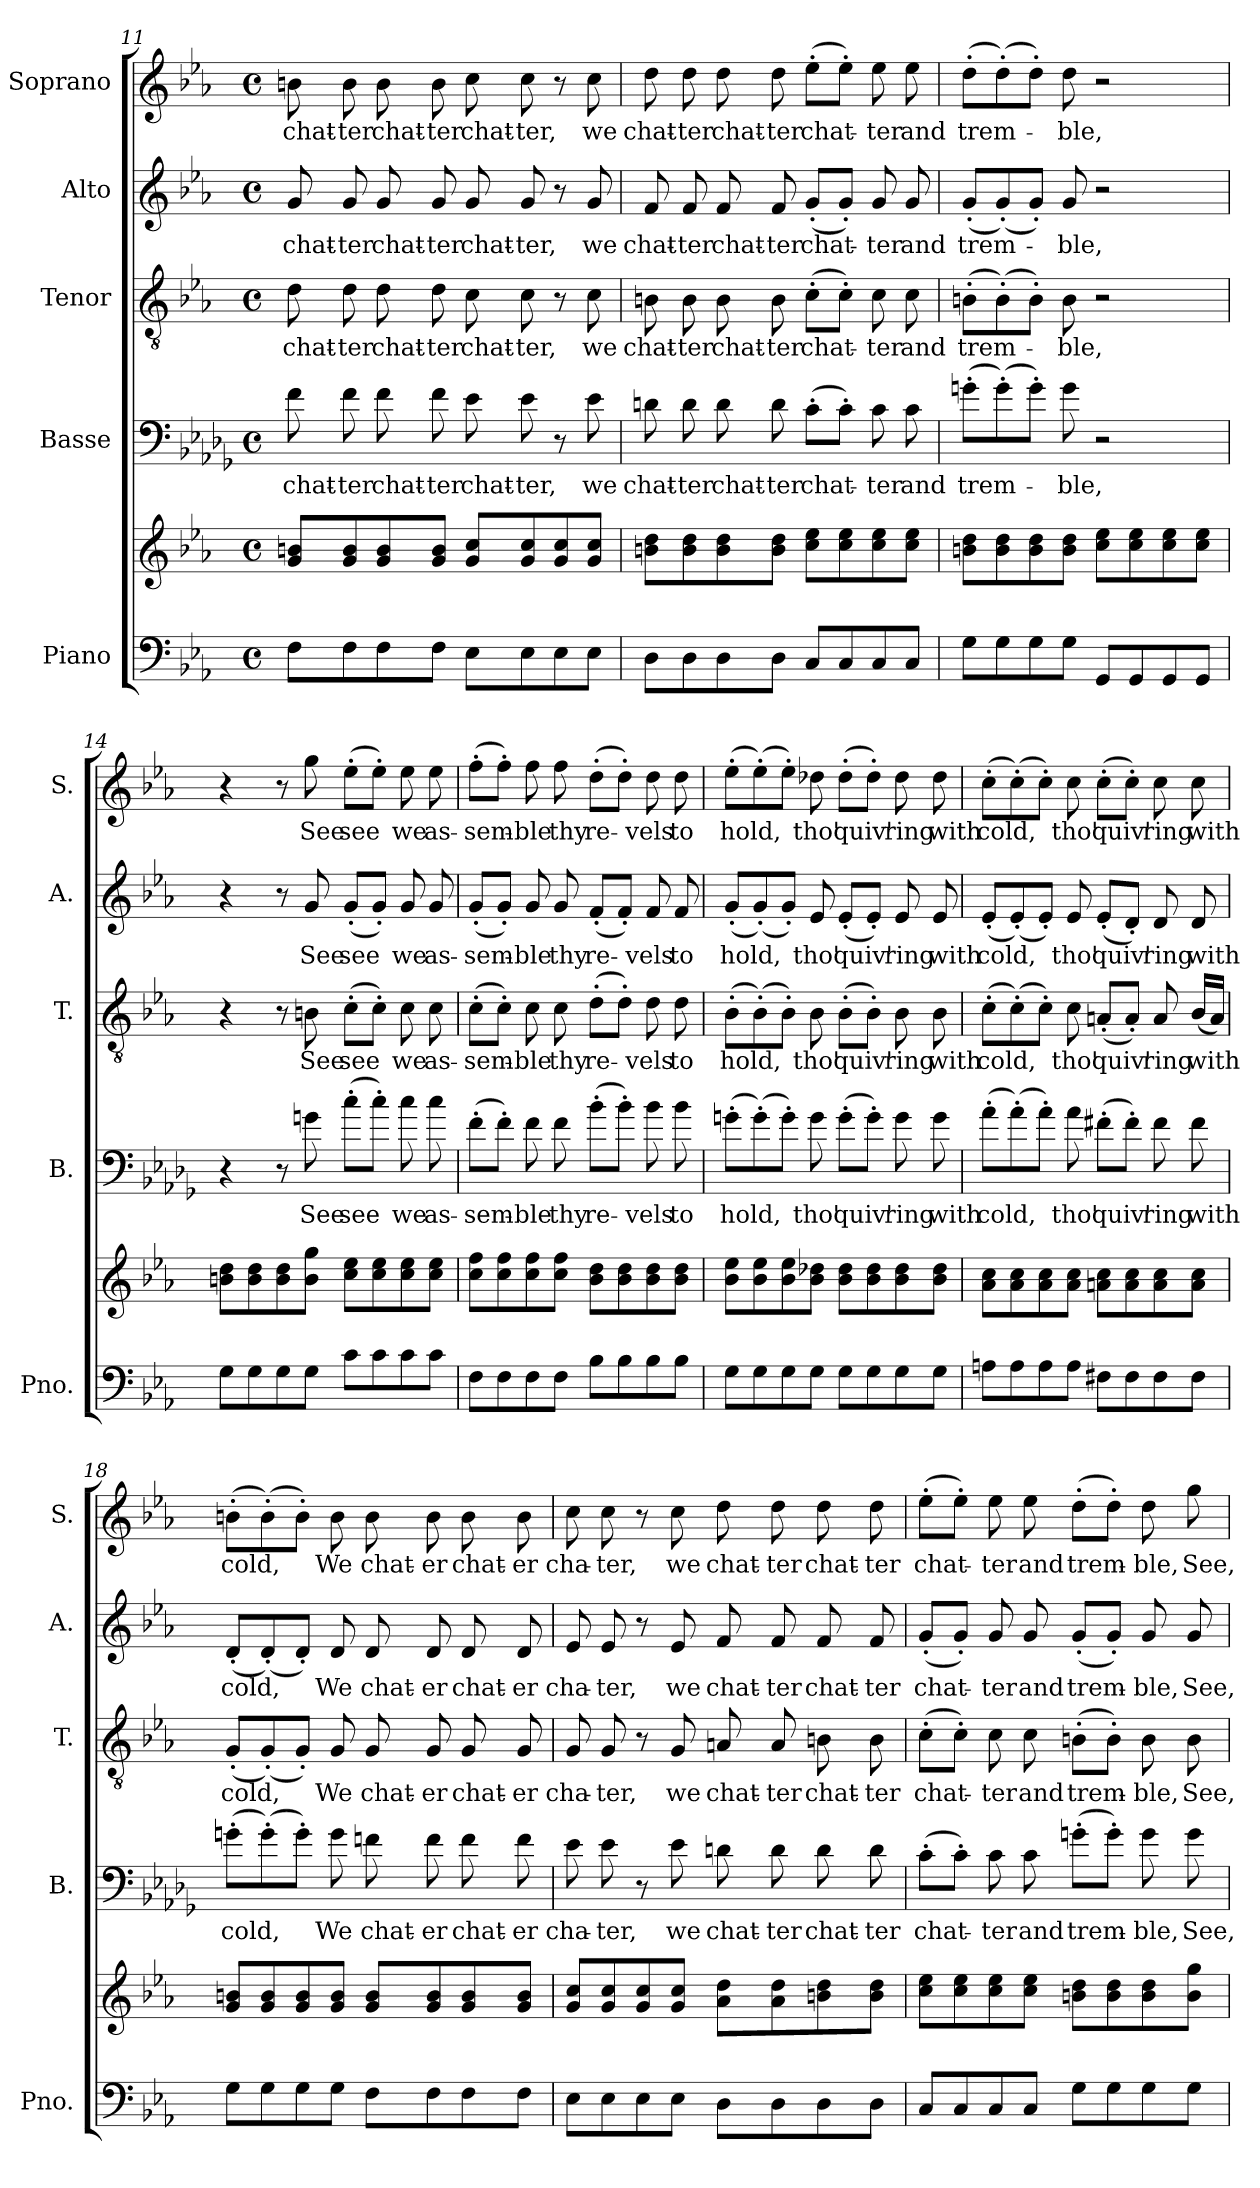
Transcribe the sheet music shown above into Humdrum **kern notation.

**kern	**kern	**kern	**text	**kern	**text	**kern	**text	**kern	**text
*part5	*part5	*part4	*part4	*part3	*part3	*part2	*part2	*part1	*part1
*staff6	*staff5	*staff4	*staff4	*staff3	*staff3	*staff2	*staff2	*staff1	*staff1
*I"Piano	*	*I"Basse	*	*I"Tenor	*	*I"Alto	*	*I"Soprano	*
*I'Pno.	*	*I'B.	*	*I'T.	*	*I'A.	*	*I'S.	*
*clefF4	*clefG2	*clefF4	*	*clefGv2	*	*clefG2	*	*clefG2	*
*	*	*ITrd8c14	*	*	*	*	*	*	*
*k[b-e-a-]	*k[b-e-a-]	*k[b-e-a-d-g-]	*	*k[b-e-a-]	*	*k[b-e-a-]	*	*k[b-e-a-]	*
*M4/4	*M4/4	*M4/4	*	*M4/4	*	*M4/4	*	*M4/4	*
*met(c)	*met(c)	*met(c)	*	*met(c)	*	*met(c)	*	*met(c)	*
=11	=11	=11	=11	=11	=11	=11	=11	=11	=11
8F\L	8g/ 8bn/L	8Fi\	chat-	8d\	chat-	8g/	chat-	8bn\	chat-
8F\	8g/ 8b/	8Fi\	-ter	8d\	-ter	8g/	-ter	8b\	-ter
8F\	8g/ 8b/	8Fi\	chat-	8d\	chat-	8g/	chat-	8b\	chat-
8F\J	8g/ 8b/J	8Fi\	-ter	8d\	-ter	8g/	-ter	8b\	-ter
8E-\L	8g/ 8cc/L	8E-i\	chat-	8c\	chat-	8g/	chat-	8cc\	chat-
8E-\	8g/ 8cc/	8E-i\	-ter,	8c\	-ter,	8g/	-ter,	8cc\	-ter,
8E-\	8g/ 8cc/	8r	.	8r	.	8r	.	8r	.
8E-\J	8g/ 8cc/J	8E-i\	we	8c\	we	8g/	we	8cc\	we
!!LO:LB:g=z
=12	=12	=12	=12	=12	=12	=12	=12	=12	=12
8D\L	8bn\ 8dd\L	8Dni\	chat-	8Bn\	chat-	8f/	chat-	8dd\	chat-
8D\	8b\ 8dd\	8Di\	-ter	8B\	-ter	8f/	-ter	8dd\	-ter
8D\	8b\ 8dd\	8Di\	chat-	8B\	chat-	8f/	chat-	8dd\	chat-
8D\J	8b\ 8dd\J	8Di\	-ter	8B\	-ter	8f/	-ter	8dd\	-ter
8C/L	8cc\ 8ee-\L	(8C'i\L	chat-	(8c'\L	chat-	(8g'/L	chat-	(8ee-'\L	chat-
8C/	8cc\ 8ee-\	8C'i\J)	.	8c'\J)	.	8g'/J)	.	8ee-'\J)	.
8C/	8cc\ 8ee-\	8Ci\	-ter	8c\	-ter	8g/	-ter	8ee-\	-ter
8C/J	8cc\ 8ee-\J	8Ci\	and	8c\	and	8g/	and	8ee-\	and
=13	=13	=13	=13	=13	=13	=13	=13	=13	=13
8G\L	8bn\ 8dd\L	(8Gn'i\L	trem-	(8Bn'\L	trem-	(8g'/L	trem-	(8dd'\L	trem-
8G\	8b\ 8dd\	(8G'i\)	.	(8B'\)	.	(8g'/)	.	(8dd'\)	.
8G\	8b\ 8dd\	8G'i\J)	.	8B'\J)	.	8g'/J)	.	8dd'\J)	.
8G\J	8b\ 8dd\J	8Gi\	-ble,	8B\	-ble,	8g/	-ble,	8dd\	-ble,
8GG/L	8cc\ 8ee-\L	2r	.	2r	.	2r	.	2r	.
8GG/	8cc\ 8ee-\	.	.	.	.	.	.	.	.
8GG/	8cc\ 8ee-\	.	.	.	.	.	.	.	.
8GG/J	8cc\ 8ee-\J	.	.	.	.	.	.	.	.
=14	=14	=14	=14	=14	=14	=14	=14	=14	=14
8G\L	8bn\ 8dd\L	4r	.	4r	.	4r	.	4r	.
8G\	8b\ 8dd\	.	.	.	.	.	.	.	.
8G\	8b\ 8dd\	8r	.	8r	.	8r	.	8r	.
8G\J	8b\ 8gg\J	8Gni\	See	8Bn\	See	8g/	See	8gg\	See
8c\L	8cc\ 8ee-\L	(8c'i\L	see	(8c'\L	see	(8g'/L	see	(8ee-'\L	see
8c\	8cc\ 8ee-\	8c'i\J)	.	8c'\J)	.	8g'/J)	.	8ee-'\J)	.
8c\	8cc\ 8ee-\	8ci\	we	8c\	we	8g/	we	8ee-\	we
8c\J	8cc\ 8ee-\J	8ci\	as-	8c\	as-	8g/	as-	8ee-\	as-
=15	=15	=15	=15	=15	=15	=15	=15	=15	=15
8F\L	8cc\ 8ff\L	(8F'i\L	-sem-	(8c'\L	-sem-	(8g'/L	-sem-	(8ff'\L	-sem-
8F\	8cc\ 8ff\	8F'i\J)	.	8c'\J)	.	8g'/J)	.	8ff'\J)	.
8F\	8cc\ 8ff\	8Fi\	-ble	8c\	-ble	8g/	-ble	8ff\	-ble
8F\J	8cc\ 8ff\J	8Fi\	thy	8c\	thy	8g/	thy	8ff\	thy
8B-\L	8b-\ 8dd\L	(8B-'i\L	re-	(8d'\L	re-	(8f'/L	re-	(8dd'\L	re-
8B-\	8b-\ 8dd\	8B-'i\J)	.	8d'\J)	.	8f'/J)	.	8dd'\J)	.
8B-\	8b-\ 8dd\	8B-i\	-vels	8d\	-vels	8f/	-vels	8dd\	-vels
8B-\J	8b-\ 8dd\J	8B-i\	to	8d\	to	8f/	to	8dd\	to
!!LO:LB:g=z
=16	=16	=16	=16	=16	=16	=16	=16	=16	=16
8G\L	8b-\ 8ee-\L	(8Gn'i\L	hold,	(8B-'\L	hold,	(8g'/L	hold,	(8ee-'\L	hold,
8G\	8b-\ 8ee-\	(8G'i\)	.	(8B-'\)	.	(8g'/)	.	(8ee-'\)	.
8G\	8b-\ 8ee-\	8G'i\J)	.	8B-'\J)	.	8g'/J)	.	8ee-'\J)	.
8G\J	8b-\ 8dd-X\J	8Gi\	tho'	8B-\	tho'	8e-/	tho'	8dd-X\	tho'
8G\L	8b-\ 8dd-\L	(8G'i\L	quiv'	(8B-'\L	quiv'	(>8e-'/L	quiv'	(8dd-'\L	quiv'
8G\	8b-\ 8dd-\	8G'i\J)	.	8B-'\J)	.	8e-'/J)	.	8dd-'\J)	.
8G\	8b-\ 8dd-\	8Gi\	ring	8B-\	ring	8e-/	ring	8dd-\	ring
8G\J	8b-\ 8dd-\J	8Gi\	with	8B-\	with	8e-/	with	8dd-\	with
=17	=17	=17	=17	=17	=17	=17	=17	=17	=17
8An\L	8a-\ 8cc\L	(8A-'i\L	cold,	(8c'\L	cold,	(8e-'/L	cold,	(8cc'\L	cold,
8A\	8a-\ 8cc\	(8A-'i\)	.	(8c'\)	.	(8e-'/)	.	(8cc'\)	.
8A\	8a-\ 8cc\	8A-'i\J)	.	8c'\J)	.	8e-'/J)	.	8cc'\J)	.
8A\J	8a-\ 8cc\J	8A-i\	tho'	8c\	tho'	8e-/	tho'	8cc\	tho'
8F#X\L	8an\ 8cc\L	(8F#X'i\L	quiv'	(>8An'/L	quiv'	(>8e-'/L	quiv'	(8cc'\L	quiv'
8F#\	8a\ 8cc\	8F#'i\J)	.	8A'/J)	.	8d'/J)	.	8cc'\J)	.
8F#\	8a\ 8cc\	8F#i\	ring	8A/	ring	8d/	ring	8cc\	ring
8F#\J	8a\ 8cc\J	8F#i\	with	(16B-/LL	with	8d/	with	8cc\	with
.	.	.	.	16A/JJ)	.	.	.	.	.
=18	=18	=18	=18	=18	=18	=18	=18	=18	=18
8G\L	8g/ 8bn/L	(8Gn'i\L	cold,	(8G'/L	cold,	(8d'/L	cold,	(8bn'\L	cold,
8G\	8g/ 8b/	(8G'i\)	.	(8G'/)	.	(8d'/)	.	(8b'\)	.
8G\	8g/ 8b/	8G'i\J)	.	8G'/J)	.	8d'/J)	.	8b'\J)	.
8G\J	8g/ 8b/J	8Gi\	We	8G/	We	8d/	We	8b\	We
8F\L	8g/ 8b/L	8Fni\	chat-	8G/	chat-	8d/	chat-	8b\	chat-
8F\	8g/ 8b/	8Fi\	-er	8G/	-er	8d/	-er	8b\	-er
8F\	8g/ 8b/	8Fi\	chat-	8G/	chat-	8d/	chat-	8b\	chat-
8F\J	8g/ 8b/J	8Fi\	-er	8G/	-er	8d/	-er	8b\	-er
!!LO:PB:g=z
=19	=19	=19	=19	=19	=19	=19	=19	=19	=19
8E-\L	8g/ 8cc/L	8E-i\	cha-	8G/	cha-	8e-/	cha-	8cc\	cha-
8E-\	8g/ 8cc/	8E-i\	-ter,	8G/	-ter,	8e-/	-ter,	8cc\	-ter,
8E-\	8g/ 8cc/	8r	.	8r	.	8r	.	8r	.
8E-\J	8g/ 8cc/J	8E-i\	we	8G/	we	8e-/	we	8cc\	we
8D\L	8a-\ 8dd\L	8Dni\	chat-	8An/	chat-	8f/	chat-	8dd\	chat-
8D\	8a-\ 8dd\	8Di\	-ter	8A/	-ter	8f/	-ter	8dd\	-ter
8D\	8bn\ 8dd\	8Di\	chat-	8Bn\	chat-	8f/	chat-	8dd\	chat-
8D\J	8b\ 8dd\J	8Di\	-ter	8B\	-ter	8f/	-ter	8dd\	-ter
=20	=20	=20	=20	=20	=20	=20	=20	=20	=20
8C/L	8cc\ 8ee-\L	(8C'i\L	chat-	(8c'\L	chat-	(8g'/L	chat-	(8ee-'\L	chat-
8C/	8cc\ 8ee-\	8C'i\J)	.	8c'\J)	.	8g'/J)	.	8ee-'\J)	.
8C/	8cc\ 8ee-\	8Ci\	-ter	8c\	-ter	8g/	-ter	8ee-\	-ter
8C/J	8cc\ 8ee-\J	8Ci\	and	8c\	and	8g/	and	8ee-\	and
8G\L	8bn\ 8dd\L	(8Gn'i\L	trem-	(8Bn'\L	trem-	(8g'/L	trem-	(8dd'\L	trem-
8G\	8b\ 8dd\	8G'i\J)	.	8B'\J)	.	8g'/J)	.	8dd'\J)	.
8G\	8b\ 8dd\	8Gi\	-ble,	8B\	-ble,	8g/	-ble,	8dd\	-ble,
8G\J	8b\ 8gg\J	8Gi\	See,	8B\	See,	8g/	See,	8gg\	See,
=	=	=	=	=	=	=	=	=	=
*-	*-	*-	*-	*-	*-	*-	*-	*-	*-
